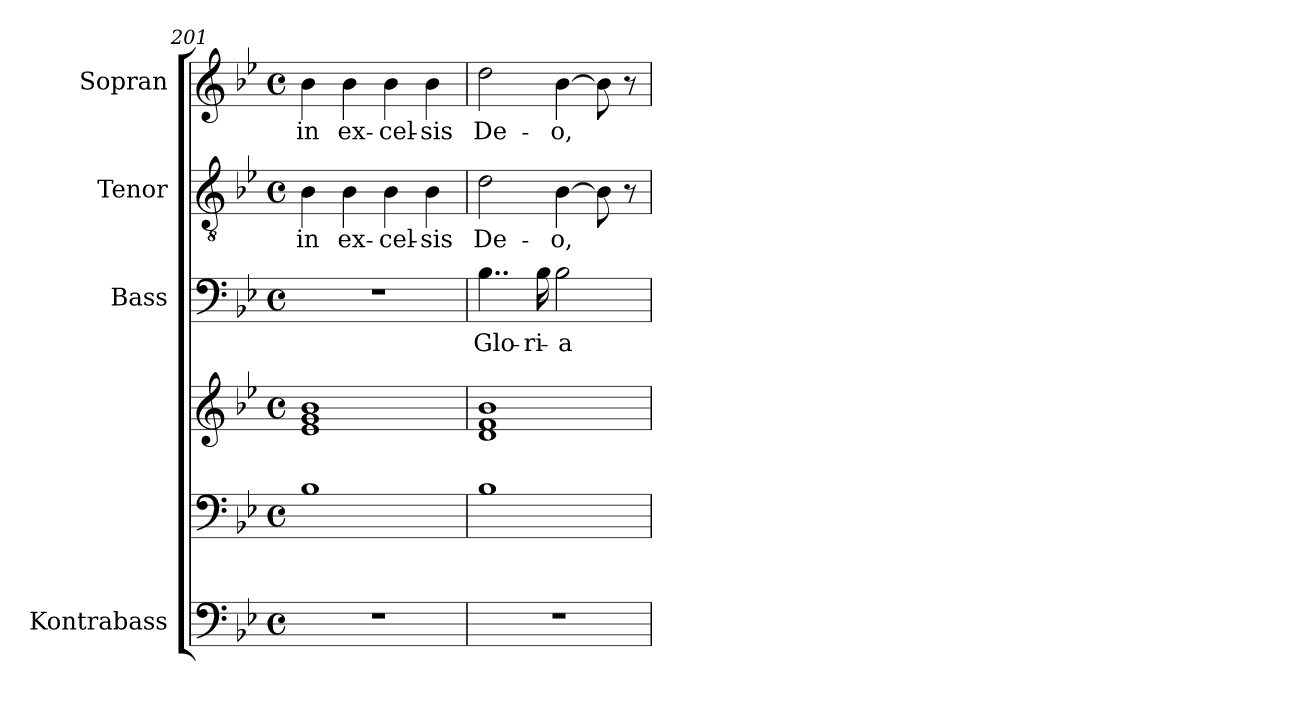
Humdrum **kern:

**kern	**kern	**kern	**kern	**text	**kern	**text	**kern	**text
*part5	*part4	*part4	*part3	*part3	*part2	*part2	*part1	*part1
*staff6	*staff5	*staff4	*staff3	*staff3	*staff2	*staff2	*staff1	*staff1
*I"Kontrabass	*	*	*I"Bass	*	*I"Tenor	*	*I"Sopran	*
*I'Kb.	*	*	*I'B.	*	*I'T.	*	*I'S.	*
*clefF4	*clefF4	*clefG2	*clefF4	*	*clefGv2	*	*clefG2	*
*ITrd7c12	*	*	*	*	*	*	*	*
*k[b-e-]	*k[b-e-]	*k[b-e-]	*k[b-e-]	*	*k[b-e-]	*	*k[b-e-]	*
*B-:	*B-:	*B-:	*B-:	*	*B-:	*	*B-:	*
*M4/4	*M4/4	*M4/4	*M4/4	*	*M4/4	*	*M4/4	*
*met(c)	*met(c)	*met(c)	*met(c)	*	*met(c)	*	*met(c)	*
=201	=201	=201	=201	=201	=201	=201	=201	=201
!	!	!	!	!	!	!LO:LY:b	!	!LO:LY:b
1r	1B-	1e- 1g 1b-	1r	.	4B-\	in	4b-\	in
!	!	!	!	!	!	!LO:LY:b	!	!LO:LY:b
.	.	.	.	.	4B-\	ex-	4b-\	ex-
!	!	!	!	!	!	!LO:LY:b	!	!LO:LY:b
.	.	.	.	.	4B-\	-cel-	4b-\	-cel-
!	!	!	!	!	!	!LO:LY:b	!	!LO:LY:b
.	.	.	.	.	4B-\	-sis	4b-\	-sis
!!LO:PB:g=z
=202	=202	=202	=202	=202	=202	=202	=202	=202
!	!	!	!	!LO:LY:b	!	!LO:LY:b	!	!LO:LY:b
1r	1B-	1d 1f 1b-	4..B-\	Glo-	2d\	De-	2dd\	De-
!	!	!	!	!LO:LY:b	!	!	!	!
.	.	.	16B-\	-ri-	.	.	.	.
!	!	!	!	!LO:LY:b	!	!LO:LY:b	!	!LO:LY:b
.	.	.	2B-\	-a	[4B-\	-o,	[4b-\	-o,
.	.	.	.	.	8B-\]	.	8b-\]	.
.	.	.	.	.	8r	.	8r	.
=	=	=	=	=	=	=	=	=
*-	*-	*-	*-	*-	*-	*-	*-	*-
